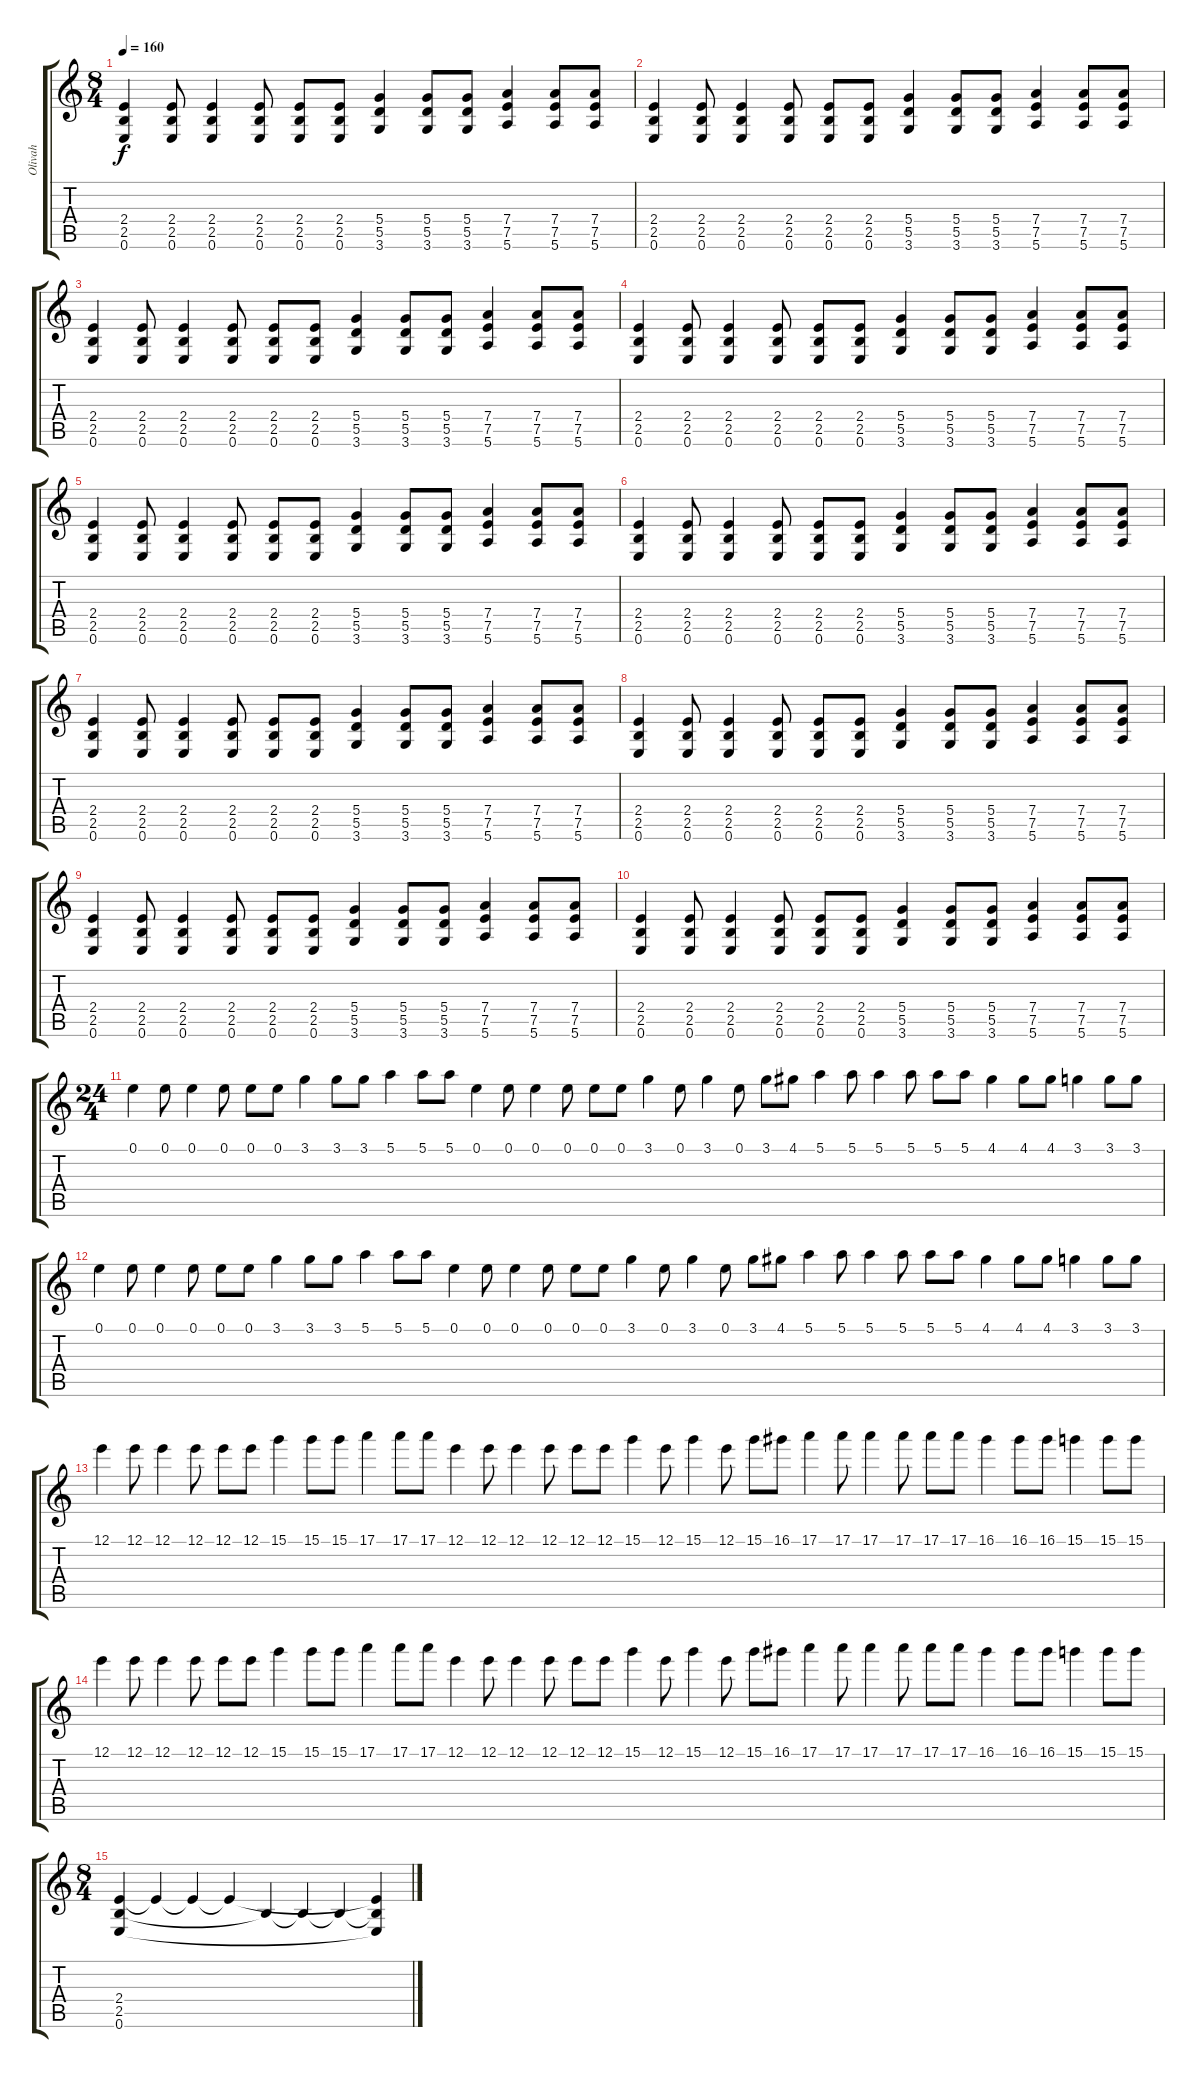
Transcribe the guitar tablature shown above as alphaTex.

\track ("Olivah" "Olivah") {instrument distortionguitar}
\staff {score tabs}
\tuning (E4 B3 G3 D3 A2 E2) {hide}
\ts (8 4)
\tempo 160
\clef g2
\ks c
(2.4 2.5 0.6).4{dy f instrument distortionguitar} (2.4 2.5 0.6).8 (2.4 2.5 0.6).4 (2.4 2.5 0.6).8 (2.4 2.5 0.6).8 (2.4 2.5 0.6).8 (5.4 5.5 3.6).4 (5.4 5.5 3.6).8 (5.4 5.5 3.6).8 (7.4 7.5 5.6).4 (7.4 7.5 5.6).8 (7.4 7.5 5.6).8 |
(2.4 2.5 0.6).4 (2.4 2.5 0.6).8 (2.4 2.5 0.6).4 (2.4 2.5 0.6).8 (2.4 2.5 0.6).8 (2.4 2.5 0.6).8 (5.4 5.5 3.6).4 (5.4 5.5 3.6).8 (5.4 5.5 3.6).8 (7.4 7.5 5.6).4 (7.4 7.5 5.6).8 (7.4 7.5 5.6).8 |
(2.4 2.5 0.6).4 (2.4 2.5 0.6).8 (2.4 2.5 0.6).4 (2.4 2.5 0.6).8 (2.4 2.5 0.6).8 (2.4 2.5 0.6).8 (5.4 5.5 3.6).4 (5.4 5.5 3.6).8 (5.4 5.5 3.6).8 (7.4 7.5 5.6).4 (7.4 7.5 5.6).8 (7.4 7.5 5.6).8 |
(2.4 2.5 0.6).4 (2.4 2.5 0.6).8 (2.4 2.5 0.6).4 (2.4 2.5 0.6).8 (2.4 2.5 0.6).8 (2.4 2.5 0.6).8 (5.4 5.5 3.6).4 (5.4 5.5 3.6).8 (5.4 5.5 3.6).8 (7.4 7.5 5.6).4 (7.4 7.5 5.6).8 (7.4 7.5 5.6).8 |
(2.4 2.5 0.6).4 (2.4 2.5 0.6).8 (2.4 2.5 0.6).4 (2.4 2.5 0.6).8 (2.4 2.5 0.6).8 (2.4 2.5 0.6).8 (5.4 5.5 3.6).4 (5.4 5.5 3.6).8 (5.4 5.5 3.6).8 (7.4 7.5 5.6).4 (7.4 7.5 5.6).8 (7.4 7.5 5.6).8 |
(2.4 2.5 0.6).4 (2.4 2.5 0.6).8 (2.4 2.5 0.6).4 (2.4 2.5 0.6).8 (2.4 2.5 0.6).8 (2.4 2.5 0.6).8 (5.4 5.5 3.6).4 (5.4 5.5 3.6).8 (5.4 5.5 3.6).8 (7.4 7.5 5.6).4 (7.4 7.5 5.6).8 (7.4 7.5 5.6).8 |
(2.4 2.5 0.6).4 (2.4 2.5 0.6).8 (2.4 2.5 0.6).4 (2.4 2.5 0.6).8 (2.4 2.5 0.6).8 (2.4 2.5 0.6).8 (5.4 5.5 3.6).4 (5.4 5.5 3.6).8 (5.4 5.5 3.6).8 (7.4 7.5 5.6).4 (7.4 7.5 5.6).8 (7.4 7.5 5.6).8 |
(2.4 2.5 0.6).4 (2.4 2.5 0.6).8 (2.4 2.5 0.6).4 (2.4 2.5 0.6).8 (2.4 2.5 0.6).8 (2.4 2.5 0.6).8 (5.4 5.5 3.6).4 (5.4 5.5 3.6).8 (5.4 5.5 3.6).8 (7.4 7.5 5.6).4 (7.4 7.5 5.6).8 (7.4 7.5 5.6).8 |
(2.4 2.5 0.6).4 (2.4 2.5 0.6).8 (2.4 2.5 0.6).4 (2.4 2.5 0.6).8 (2.4 2.5 0.6).8 (2.4 2.5 0.6).8 (5.4 5.5 3.6).4 (5.4 5.5 3.6).8 (5.4 5.5 3.6).8 (7.4 7.5 5.6).4 (7.4 7.5 5.6).8 (7.4 7.5 5.6).8 |
(2.4 2.5 0.6).4 (2.4 2.5 0.6).8 (2.4 2.5 0.6).4 (2.4 2.5 0.6).8 (2.4 2.5 0.6).8 (2.4 2.5 0.6).8 (5.4 5.5 3.6).4 (5.4 5.5 3.6).8 (5.4 5.5 3.6).8 (7.4 7.5 5.6).4 (7.4 7.5 5.6).8 (7.4 7.5 5.6).8 |
\ts (24 4)
0.1.4 0.1.8 0.1.4 0.1.8 0.1.8 0.1.8 3.1.4 3.1.8 3.1.8 5.1.4 5.1.8 5.1.8 0.1.4 0.1.8 0.1.4 0.1.8 0.1.8 0.1.8 3.1.4 0.1.8 3.1.4 0.1.8 3.1.8 4.1.8 5.1.4 5.1.8 5.1.4 5.1.8 5.1.8 5.1.8 4.1.4 4.1.8 4.1.8 3.1.4 3.1.8 3.1.8 |
0.1.4 0.1.8 0.1.4 0.1.8 0.1.8 0.1.8 3.1.4 3.1.8 3.1.8 5.1.4 5.1.8 5.1.8 0.1.4 0.1.8 0.1.4 0.1.8 0.1.8 0.1.8 3.1.4 0.1.8 3.1.4 0.1.8 3.1.8 4.1.8 5.1.4 5.1.8 5.1.4 5.1.8 5.1.8 5.1.8 4.1.4 4.1.8 4.1.8 3.1.4 3.1.8 3.1.8 |
12.1.4 12.1.8 12.1.4 12.1.8 12.1.8 12.1.8 15.1.4 15.1.8 15.1.8 17.1.4 17.1.8 17.1.8 12.1.4 12.1.8 12.1.4 12.1.8 12.1.8 12.1.8 15.1.4 12.1.8 15.1.4 12.1.8 15.1.8 16.1.8 17.1.4 17.1.8 17.1.4 17.1.8 17.1.8 17.1.8 16.1.4 16.1.8 16.1.8 15.1.4 15.1.8 15.1.8 |
12.1.4 12.1.8 12.1.4 12.1.8 12.1.8 12.1.8 15.1.4 15.1.8 15.1.8 17.1.4 17.1.8 17.1.8 12.1.4 12.1.8 12.1.4 12.1.8 12.1.8 12.1.8 15.1.4 12.1.8 15.1.4 12.1.8 15.1.8 16.1.8 17.1.4 17.1.8 17.1.4 17.1.8 17.1.8 17.1.8 16.1.4 16.1.8 16.1.8 15.1.4 15.1.8 15.1.8 |
\ts (8 4)
(2.4 2.5 0.6).4 2.4{t}.4 2.4{t}.4 2.4{t}.4 2.5{t}.4 2.5{t}.4 2.5{t}.4 (2.4{t} 2.5{t} 0.6{t}).4
